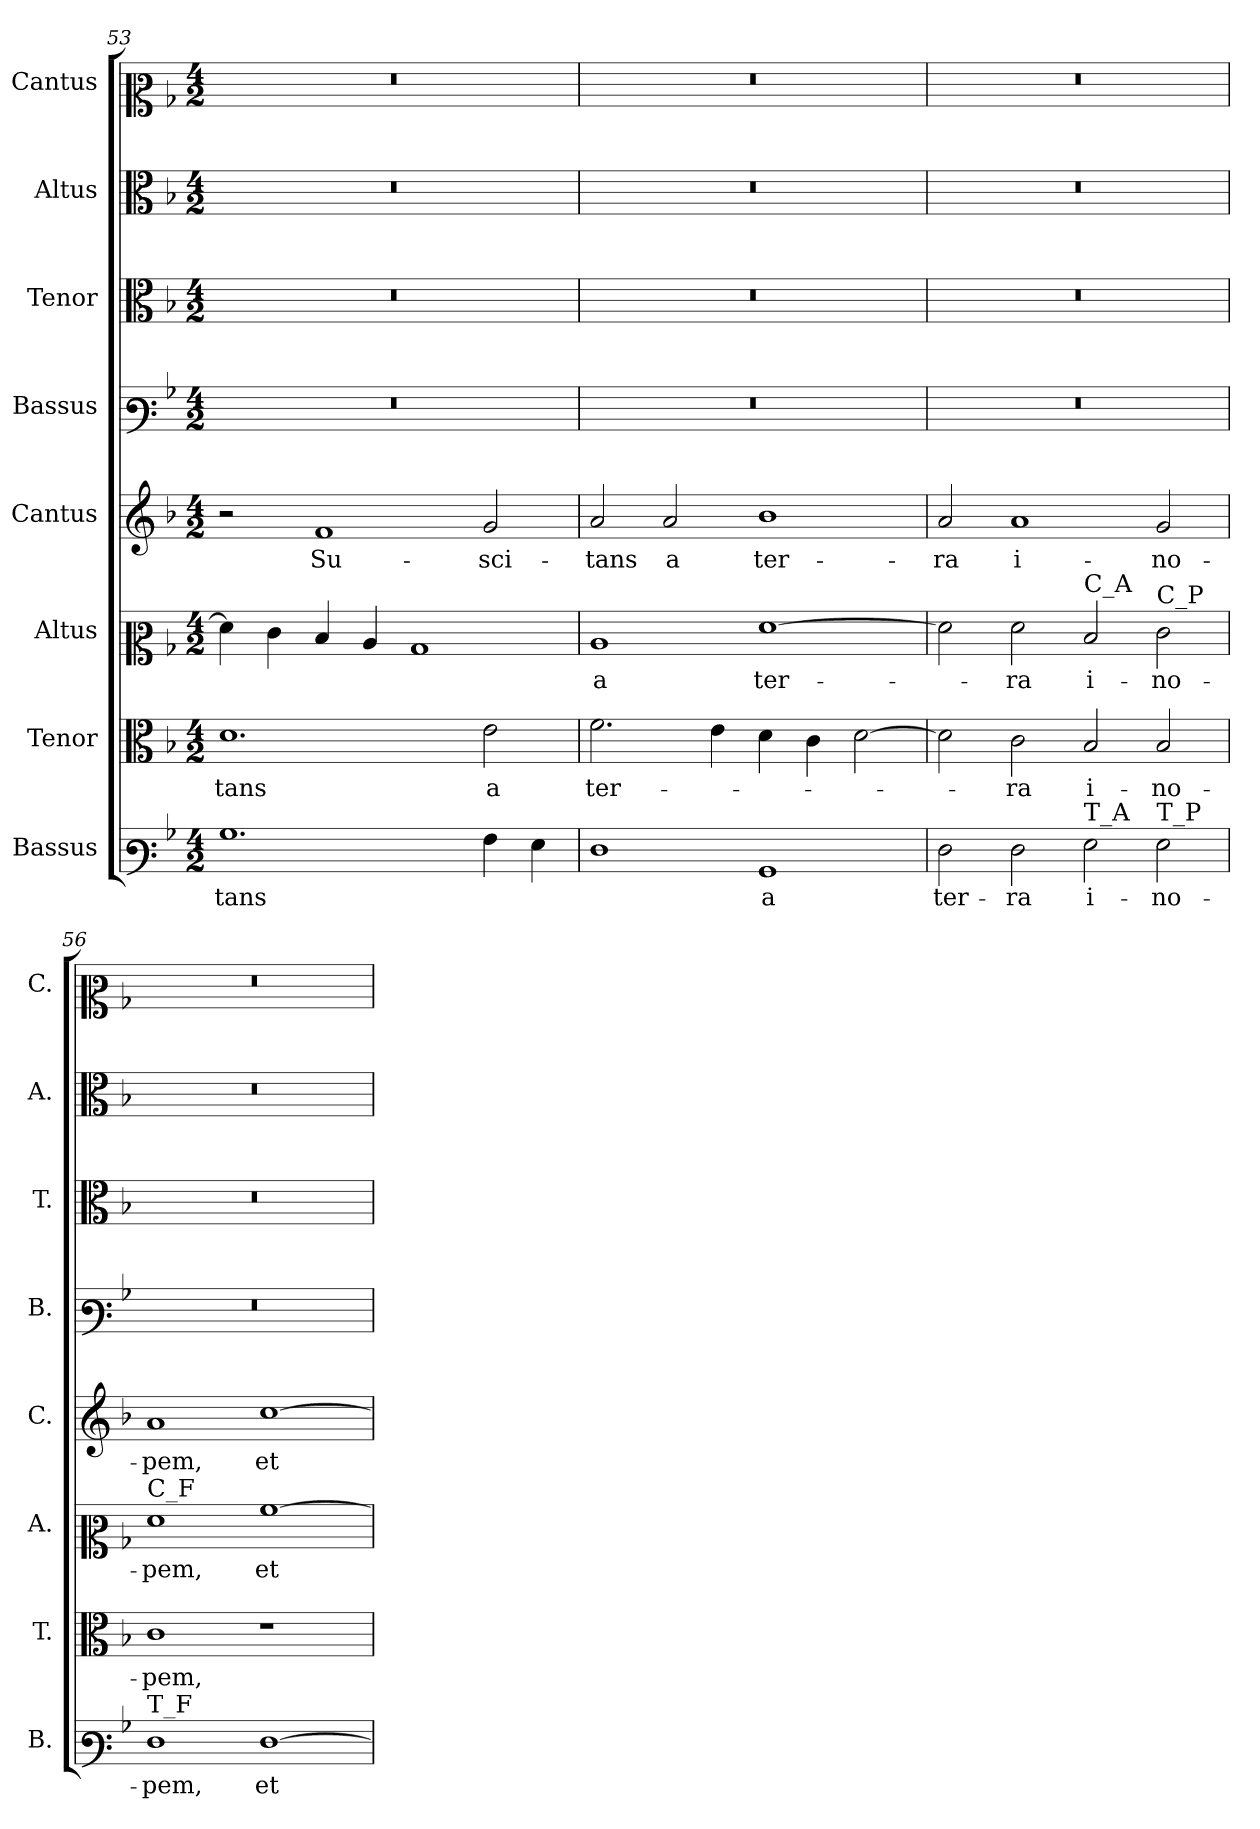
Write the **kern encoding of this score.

**kern	**text	**kern	**text	**kern	**text	**kern	**text	**kern	**kern	**kern	**kern
*part8	*part8	*part7	*part7	*part6	*part6	*part5	*part5	*part4	*part3	*part2	*part1
*staff8	*staff8	*staff7	*staff7	*staff6	*staff6	*staff5	*staff5	*staff4	*staff3	*staff2	*staff1
*I"Bassus	*	*I"Tenor	*	*I"Altus	*	*I"Cantus	*	*I"Bassus	*I"Tenor	*I"Altus	*I"Cantus
*I'B.	*	*I'T.	*	*I'A.	*	*I'C.	*	*I'B.	*I'T.	*I'A.	*I'C.
*clefF3	*	*clefC3	*	*clefC2	*	*clefG2	*	*clefF3	*clefC3	*clefC3	*clefC2
*k[b-]	*	*k[b-]	*	*k[b-]	*	*k[b-]	*	*k[b-]	*k[b-]	*k[b-]	*k[b-]
*M4/2	*	*M4/2	*	*M4/2	*	*M4/2	*	*M4/2	*M4/2	*M4/2	*M4/2
=53	=53	=53	=53	=53	=53	=53	=53	=53	=53	=53	=53
!	!	!	!	!	!	!	!	!LO:N:vis=1	!LO:N:vis=1	!LO:N:vis=1	!LO:N:vis=1
1.B-	-tans	1.d	-tans	4f\]	.	2r	.	0r	0r	0r	0r
.	.	.	.	4e\	.	.	.	.	.	.	.
.	.	.	.	4d/	.	1f	Su-	.	.	.	.
.	.	.	.	4c/	.	.	.	.	.	.	.
.	.	.	.	1B-	.	.	.	.	.	.	.
4A\	.	2e\	a	.	.	2g/	-sci-	.	.	.	.
4G\	.	.	.	.	.	.	.	.	.	.	.
=54	=54	=54	=54	=54	=54	=54	=54	=54	=54	=54	=54
!	!	!	!	!	!	!	!	!LO:N:vis=1	!LO:N:vis=1	!LO:N:vis=1	!LO:N:vis=1
1F	.	2.f\	ter-	1c	a	2a/	-tans	0r	0r	0r	0r
.	.	.	.	.	.	2a/	a	.	.	.	.
.	.	4e\	.	.	.	.	.	.	.	.	.
1BB-	a	4d\	.	[1f	ter-	1b-	ter-	.	.	.	.
.	.	4c\	.	.	.	.	.	.	.	.	.
.	.	[2d\	.	.	.	.	.	.	.	.	.
=55	=55	=55	=55	=55	=55	=55	=55	=55	=55	=55	=55
!	!	!	!	!	!	!	!	!LO:N:vis=1	!LO:N:vis=1	!LO:N:vis=1	!LO:N:vis=1
2F\	ter-	2d\]	.	2f\]	.	2a/	-ra	0r	0r	0r	0r
2F\	-ra	2c\	-ra	2f\	ra	1a	i-	.	.	.	.
!	!	!	!	!LO:TX:a:t=C_A	!	!	!	!	!	!	!
!LO:TX:a:t=T_A	!	!	!	!	!	!	!	!	!	!	!
2G\	i-	2B-/	i-	2d/	i-	.	.	.	.	.	.
!	!	!	!	!LO:TX:a:t=C_P	!	!	!	!	!	!	!
!LO:TX:a:t=T_P	!	!	!	!	!	!	!	!	!	!	!
2G\	-no-	2B-/	-no-	2e\	-no-	2g/	-no-	.	.	.	.
=56	=56	=56	=56	=56	=56	=56	=56	=56	=56	=56	=56
!	!	!	!	!LO:TX:a:t=C_F	!	!	!	!	!	!	!
!LO:TX:a:t=T_F	!	!	!	!	!	!	!	!	!	!	!
!	!	!	!	!	!	!	!	!LO:N:vis=1	!LO:N:vis=1	!LO:N:vis=1	!LO:N:vis=1
1F	-pem,	1c	-pem,	1f	-pem,	1a	-pem,	0r	0r	0r	0r
[1F	et	1r	.	[1a	et	[1cc	et	.	.	.	.
=	=	=	=	=	=	=	=	=	=	=	=
*-	*-	*-	*-	*-	*-	*-	*-	*-	*-	*-	*-
